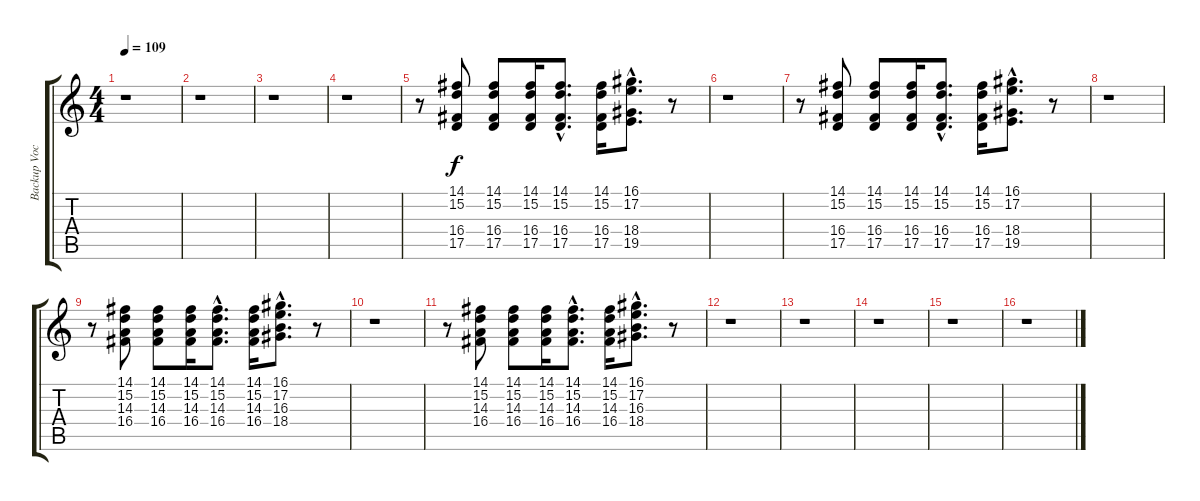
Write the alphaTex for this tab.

\track ("Backup Vocals*" "Backup Voc") {instrument tenorsax}
\staff {score tabs}
\tuning (E4 B3 G3 D3 A2 E2) {hide}
\ts (4 4)
\tempo 109
\clef g2
\ks c
r.1{dy f} |
r.1 |
r.1 |
r.1 |
r.8 (14.1 15.2 16.4 17.5).8 (14.1 15.2 16.4 17.5).8 (14.1 15.2 16.4 17.5).16 (14.1{hac} 15.2{hac} 16.4{hac} 17.5{hac}).8{d} (14.1 15.2 16.4 17.5).16 (16.1{hac} 17.2{hac} 18.4{hac} 19.5{hac}).8{d} r.8 |
r.1 |
r.8 (14.1 15.2 16.4 17.5).8 (14.1 15.2 16.4 17.5).8 (14.1 15.2 16.4 17.5).16 (14.1{hac} 15.2{hac} 16.4{hac} 17.5{hac}).8{d} (14.1 15.2 16.4 17.5).16 (16.1{hac} 17.2{hac} 18.4{hac} 19.5{hac}).8{d} r.8 |
r.1 |
r.8 (14.1 15.2 14.3 16.4).8 (14.1 15.2 14.3 16.4).8 (14.1 15.2 14.3 16.4).16 (14.1{hac} 15.2{hac} 14.3{hac} 16.4{hac}).8{d} (14.1 15.2 14.3 16.4).16 (16.1{hac} 17.2{hac} 16.3{hac} 18.4{hac}).8{d} r.8 |
r.1 |
r.8 (14.1 15.2 14.3 16.4).8 (14.1 15.2 14.3 16.4).8 (14.1 15.2 14.3 16.4).16 (14.1{hac} 15.2{hac} 14.3{hac} 16.4{hac}).8{d} (14.1 15.2 14.3 16.4).16 (16.1{hac} 17.2{hac} 16.3{hac} 18.4{hac}).8{d} r.8 |
r.1 |
r.1 |
r.1 |
r.1 |
r.1
